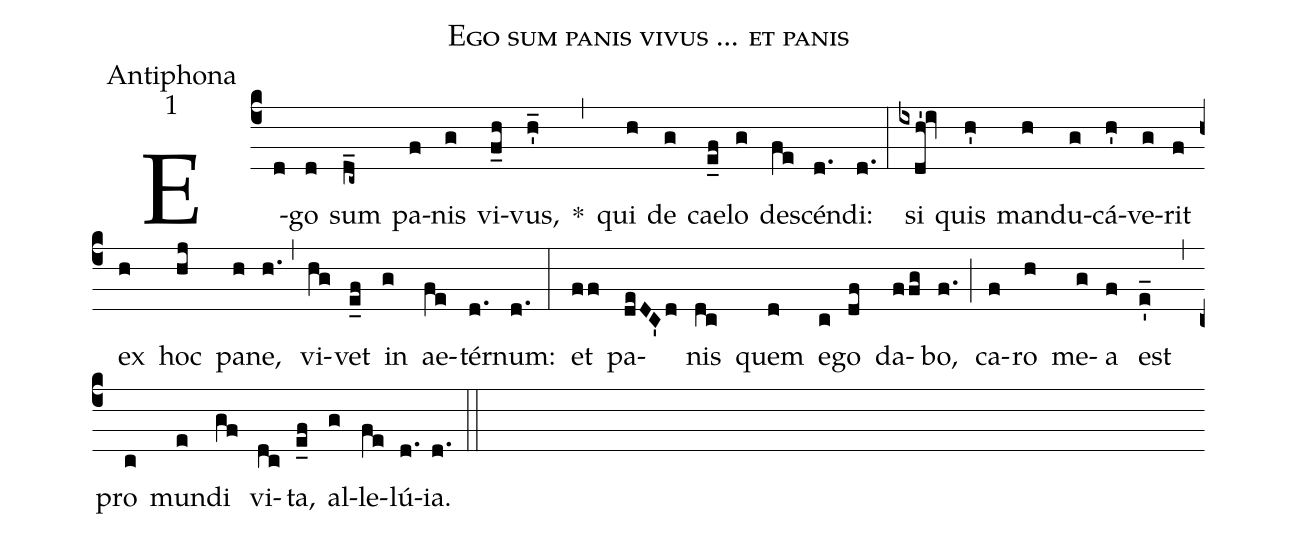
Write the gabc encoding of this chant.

name:Ego sum panis vivus ... et panis;
office-part:Antiphona;
mode:1;
%%
(c4) E(d)go(d) sum(d_c~) pa(f)nis(g) vi(f_h)vus,(h'_) *(,) qui(h) de(g) cae(e_f)lo(g) de(fe)scén(d.)di:(d.) (:) si(ixdh'!iv) quis(h') man(h)du(g)cá(h')ve(g)rit(f) ex(h) hoc(hj) pa(h)ne,(h.) (,) vi(hg)vet(e_f) in(g) ae(fe)tér(d.)num:(d.) (:) et(ff) pa(deDC'd)nis(dc) quem(d) e(c)go(df) da(ffg)bo,(f.) (;) ca(f)ro(h) me(g)a(f) est(e'_) (,) pro(c) mun(e)di(gf) vi(dc)ta,(e_f) al(g)le(fe)lú(d.)ia.(d.) (::)
